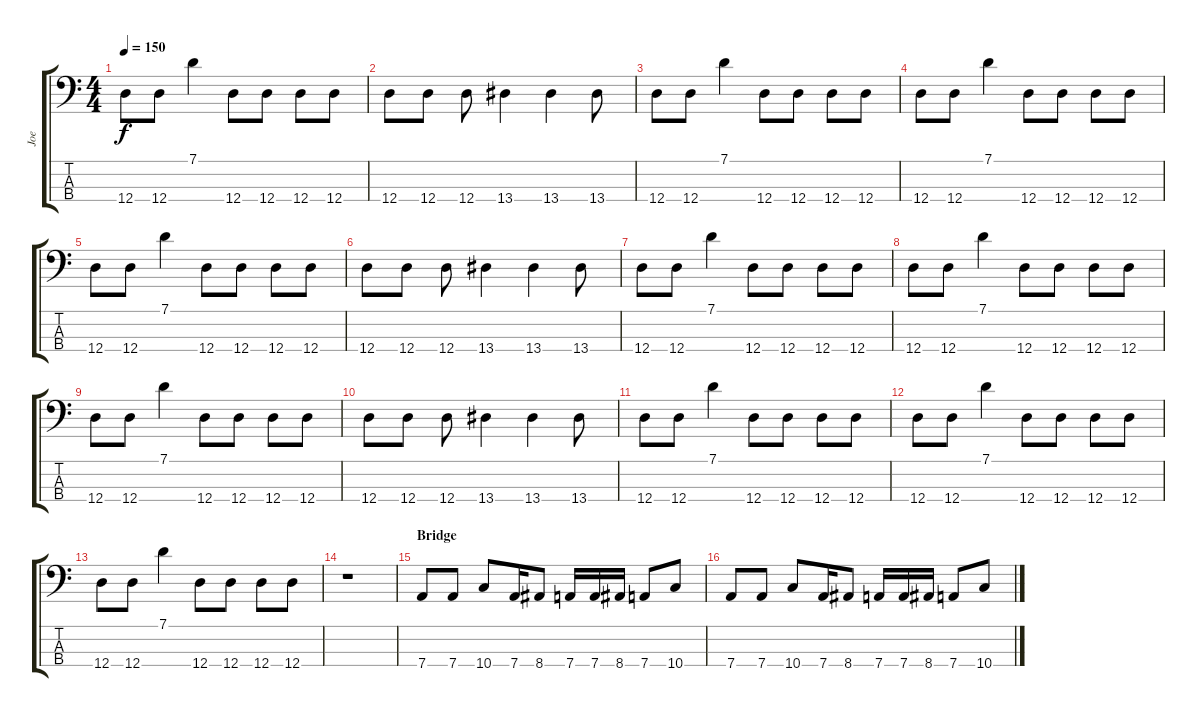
\track ("Joe" "Joe") {instrument electricbasspick}
\staff {score tabs}
\tuning (G2 D2 A1 D1) {hide}
\ts (4 4)
\tempo 150
\clef f4
\ks c
12.4.8{dy f} 12.4.8 7.1.4 12.4.8 12.4.8 12.4.8 12.4.8 |
12.4.8 12.4.8 12.4.8 13.4.4 13.4.4 13.4.8 |
12.4.8 12.4.8 7.1.4 12.4.8 12.4.8 12.4.8 12.4.8 |
12.4.8 12.4.8 7.1.4 12.4.8 12.4.8 12.4.8 12.4.8 |
12.4.8 12.4.8 7.1.4 12.4.8 12.4.8 12.4.8 12.4.8 |
12.4.8 12.4.8 12.4.8 13.4.4 13.4.4 13.4.8 |
12.4.8 12.4.8 7.1.4 12.4.8 12.4.8 12.4.8 12.4.8 |
12.4.8 12.4.8 7.1.4 12.4.8 12.4.8 12.4.8 12.4.8 |
12.4.8 12.4.8 7.1.4 12.4.8 12.4.8 12.4.8 12.4.8 |
12.4.8 12.4.8 12.4.8 13.4.4 13.4.4 13.4.8 |
12.4.8 12.4.8 7.1.4 12.4.8 12.4.8 12.4.8 12.4.8 |
12.4.8 12.4.8 7.1.4 12.4.8 12.4.8 12.4.8 12.4.8 |
12.4.8 12.4.8 7.1.4 12.4.8 12.4.8 12.4.8 12.4.8 |
r.1 |
\section ("" "Bridge")
7.4.8 7.4.8 10.4.8 7.4.16 8.4.8 7.4.16 7.4.16 8.4.16 7.4.8 10.4.8 |
7.4.8 7.4.8 10.4.8 7.4.16 8.4.8 7.4.16 7.4.16 8.4.16 7.4.8 10.4.8
